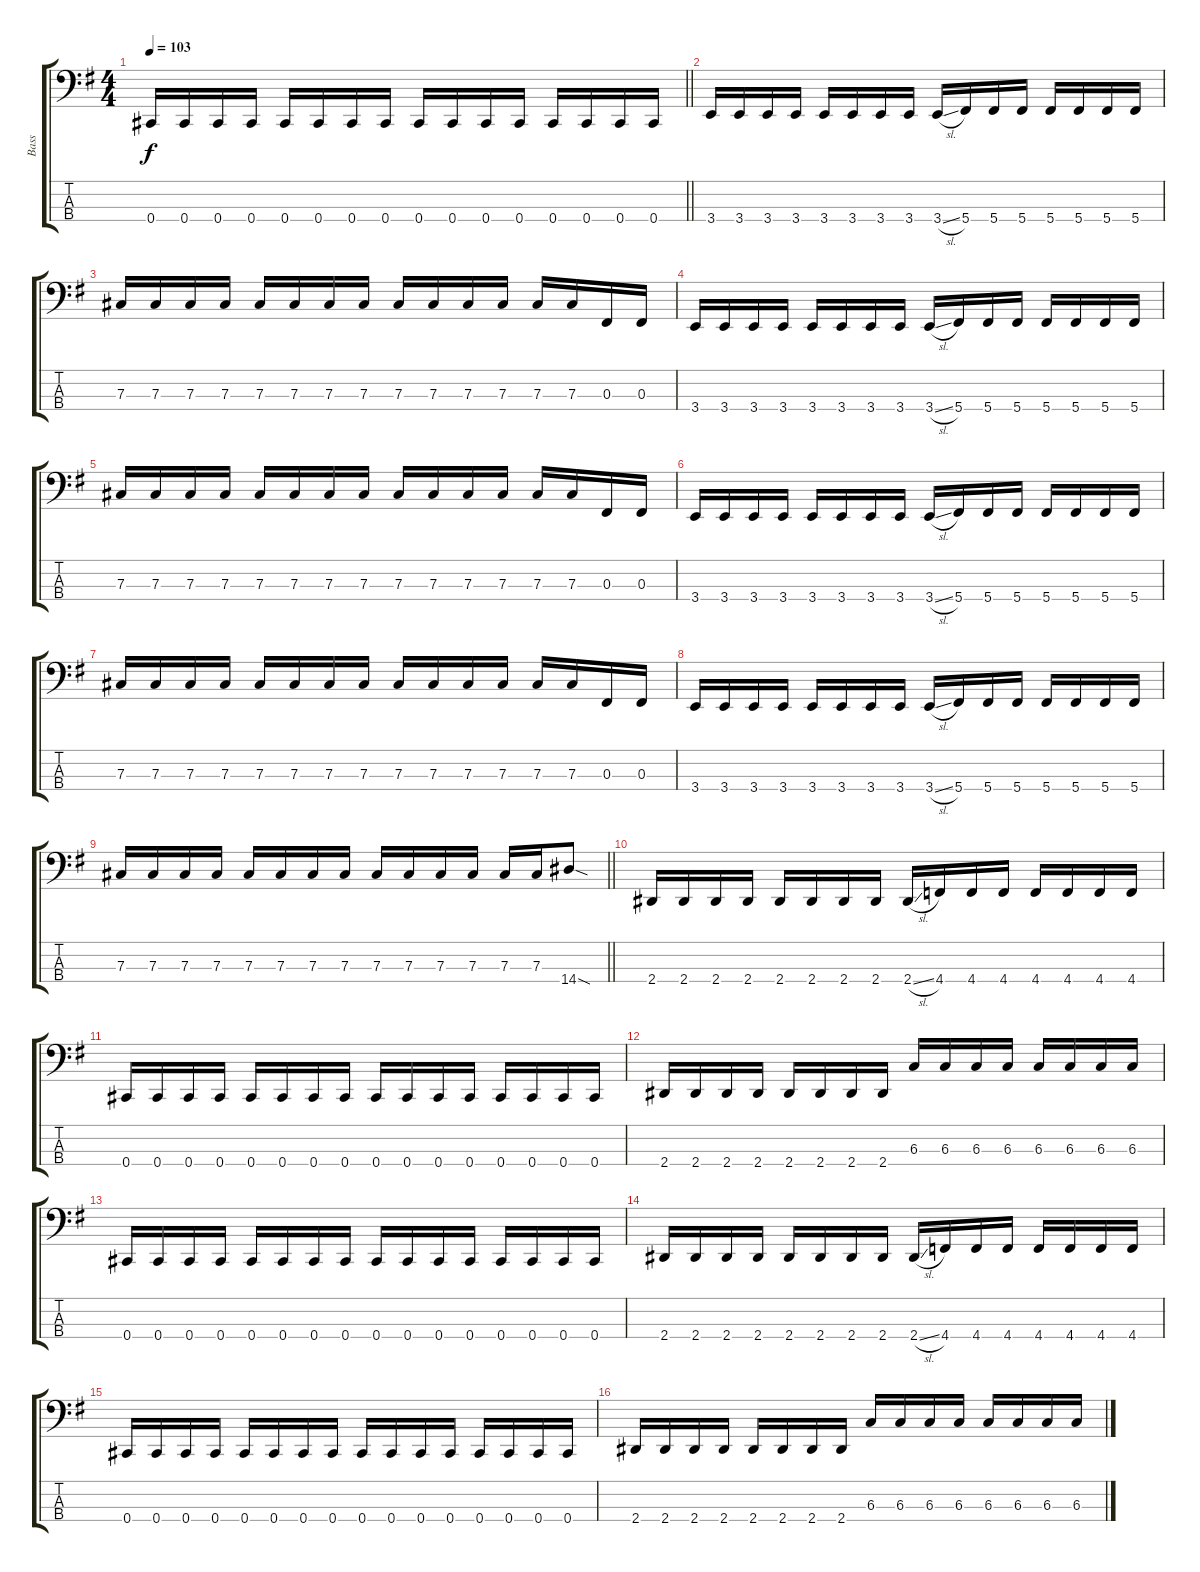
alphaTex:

\track ("Bass" "Bass") {instrument electricbasspick}
\staff {score tabs}
\tuning (E2 B1 Gb1 Db1) {hide}
\ts (4 4)
\tempo 103
\clef f4
\barLineRight lightlight
\ks eminor
0.4.16{dy f} 0.4.16 0.4.16 0.4.16 0.4.16 0.4.16 0.4.16 0.4.16 0.4.16 0.4.16 0.4.16 0.4.16 0.4.16 0.4.16 0.4.16 0.4.16 |
3.4.16 3.4.16 3.4.16 3.4.16 3.4.16 3.4.16 3.4.16 3.4.16 3.4{sl}.16 5.4.16 5.4.16 5.4.16 5.4.16 5.4.16 5.4.16 5.4.16 |
7.3.16 7.3.16 7.3.16 7.3.16 7.3.16 7.3.16 7.3.16 7.3.16 7.3.16 7.3.16 7.3.16 7.3.16 7.3.16 7.3.16 0.3.16 0.3.16 |
3.4.16 3.4.16 3.4.16 3.4.16 3.4.16 3.4.16 3.4.16 3.4.16 3.4{sl}.16 5.4.16 5.4.16 5.4.16 5.4.16 5.4.16 5.4.16 5.4.16 |
7.3.16 7.3.16 7.3.16 7.3.16 7.3.16 7.3.16 7.3.16 7.3.16 7.3.16 7.3.16 7.3.16 7.3.16 7.3.16 7.3.16 0.3.16 0.3.16 |
3.4.16 3.4.16 3.4.16 3.4.16 3.4.16 3.4.16 3.4.16 3.4.16 3.4{sl}.16 5.4.16 5.4.16 5.4.16 5.4.16 5.4.16 5.4.16 5.4.16 |
7.3.16 7.3.16 7.3.16 7.3.16 7.3.16 7.3.16 7.3.16 7.3.16 7.3.16 7.3.16 7.3.16 7.3.16 7.3.16 7.3.16 0.3.16 0.3.16 |
3.4.16 3.4.16 3.4.16 3.4.16 3.4.16 3.4.16 3.4.16 3.4.16 3.4{sl}.16 5.4.16 5.4.16 5.4.16 5.4.16 5.4.16 5.4.16 5.4.16 |
\barLineRight lightlight
7.3.16 7.3.16 7.3.16 7.3.16 7.3.16 7.3.16 7.3.16 7.3.16 7.3.16 7.3.16 7.3.16 7.3.16 7.3.16 7.3.16 14.4{sod}.8 |
2.4.16 2.4.16 2.4.16 2.4.16 2.4.16 2.4.16 2.4.16 2.4.16 2.4{sl}.16 4.4.16 4.4.16 4.4.16 4.4.16 4.4.16 4.4.16 4.4.16 |
0.4.16 0.4.16 0.4.16 0.4.16 0.4.16 0.4.16 0.4.16 0.4.16 0.4.16 0.4.16 0.4.16 0.4.16 0.4.16 0.4.16 0.4.16 0.4.16 |
2.4.16 2.4.16 2.4.16 2.4.16 2.4.16 2.4.16 2.4.16 2.4.16 6.3.16 6.3.16 6.3.16 6.3.16 6.3.16 6.3.16 6.3.16 6.3.16 |
0.4.16 0.4.16 0.4.16 0.4.16 0.4.16 0.4.16 0.4.16 0.4.16 0.4.16 0.4.16 0.4.16 0.4.16 0.4.16 0.4.16 0.4.16 0.4.16 |
2.4.16 2.4.16 2.4.16 2.4.16 2.4.16 2.4.16 2.4.16 2.4.16 2.4{sl}.16 4.4.16 4.4.16 4.4.16 4.4.16 4.4.16 4.4.16 4.4.16 |
0.4.16 0.4.16 0.4.16 0.4.16 0.4.16 0.4.16 0.4.16 0.4.16 0.4.16 0.4.16 0.4.16 0.4.16 0.4.16 0.4.16 0.4.16 0.4.16 |
2.4.16 2.4.16 2.4.16 2.4.16 2.4.16 2.4.16 2.4.16 2.4.16 6.3.16 6.3.16 6.3.16 6.3.16 6.3.16 6.3.16 6.3.16 6.3.16
